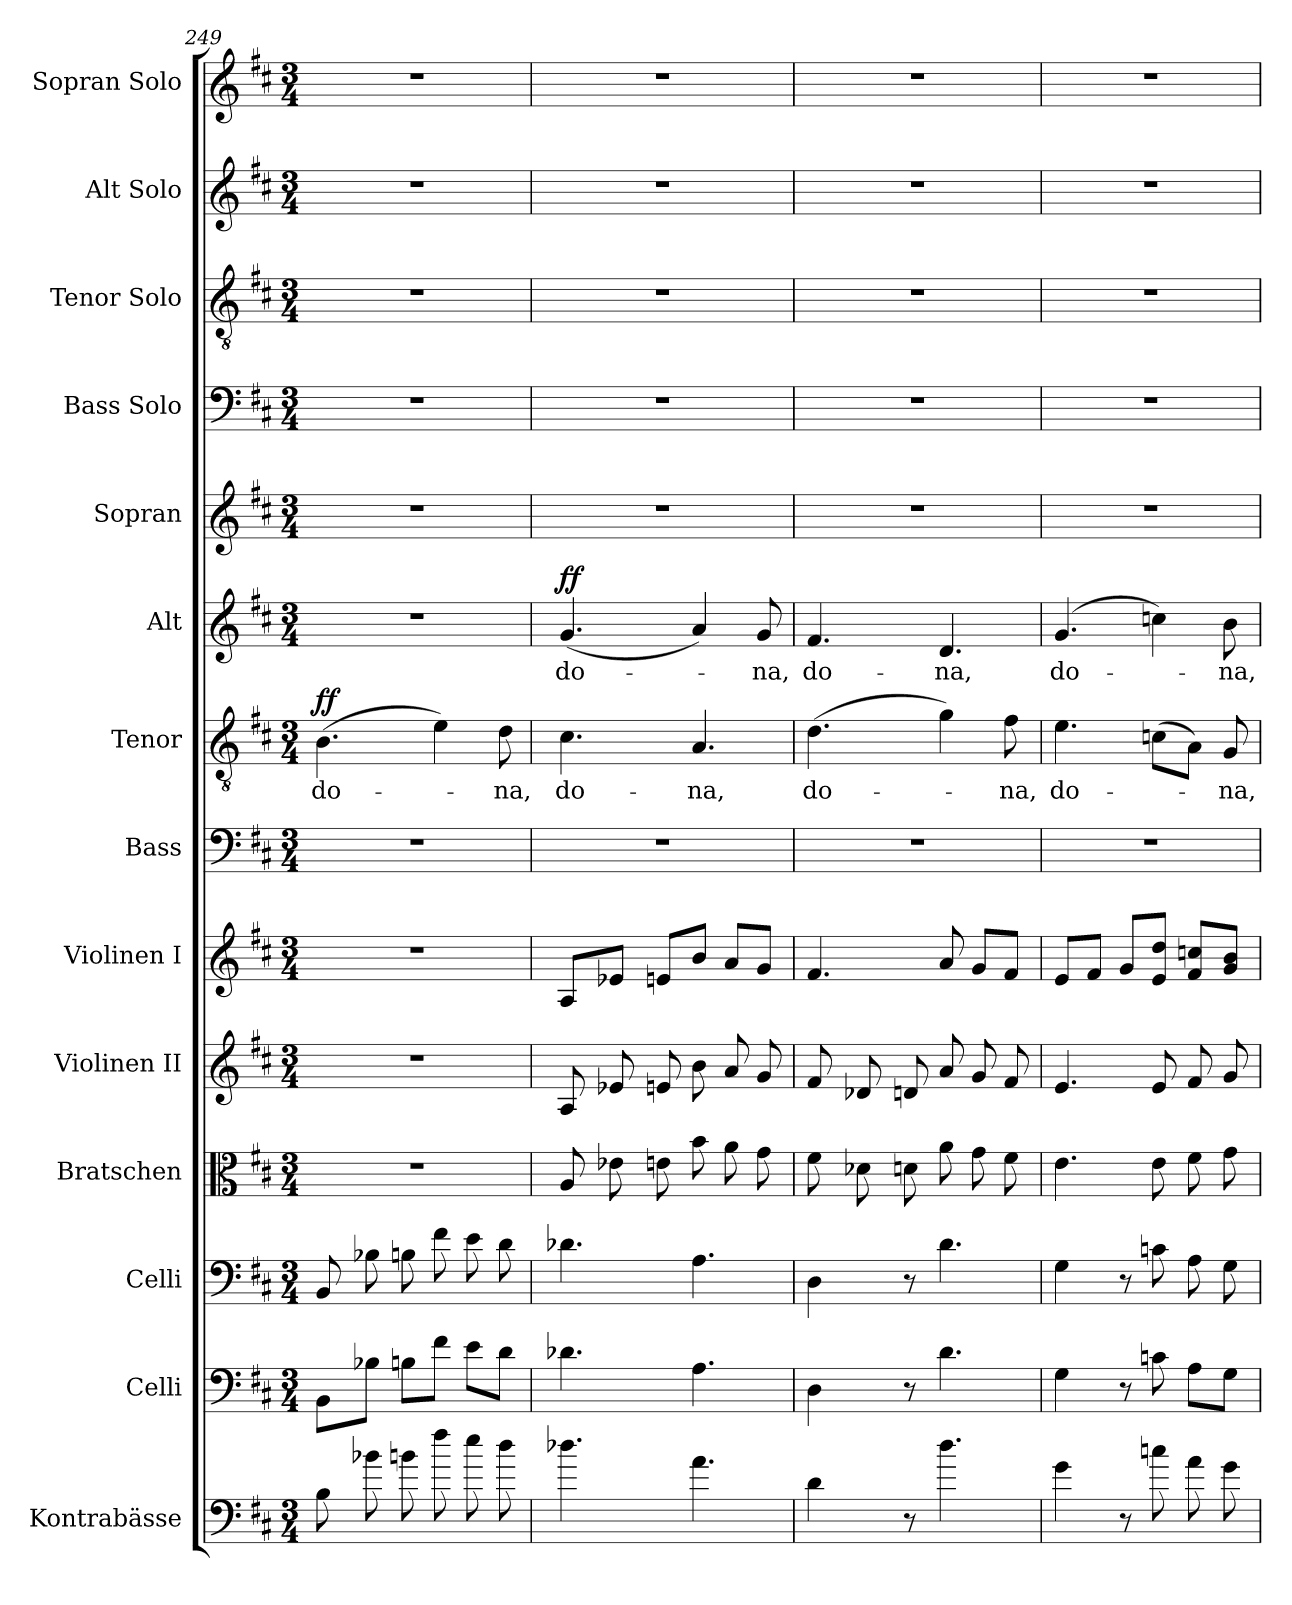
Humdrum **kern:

**kern	**kern	**kern	**kern	**kern	**kern	**kern	**kern	**text	**dynam	**kern	**text	**dynam	**kern	**kern	**kern	**kern	**kern
*part14	*part13	*part12	*part11	*part10	*part9	*part8	*part7	*part7	*part7	*part6	*part6	*part6	*part5	*part4	*part3	*part2	*part1
*staff14	*staff13	*staff12	*staff11	*staff10	*staff9	*staff8	*staff7	*staff7	*staff7	*staff6	*staff6	*staff6	*staff5	*staff4	*staff3	*staff2	*staff1
*I"Kontrabässe	*I"Celli	*I"Celli	*I"Bratschen	*I"Violinen II	*I"Violinen I	*I"Bass	*I"Tenor	*	*	*I"Alt	*	*	*I"Sopran	*I"Bass Solo	*I"Tenor Solo	*I"Alt Solo	*I"Sopran Solo
*	*I'Cl.	*	*	*	*I'Vl.	*I'B.	*I'T.	*	*	*I'A.	*	*	*I'S.	*I'B.S.	*I'T.S.	*I'A.S.	*I'S.S.
*clefF4	*clefF4	*clefF4	*clefC3	*clefG2	*clefG2	*clefF4	*clefGv2	*	*	*clefG2	*	*	*clefG2	*clefF4	*clefGv2	*clefG2	*clefG2
*ITrd7c12	*	*	*	*	*	*	*	*	*	*	*	*	*	*	*	*	*
*k[f#c#]	*k[f#c#]	*k[f#c#]	*k[f#c#]	*k[f#c#]	*k[f#c#]	*k[f#c#]	*k[f#c#]	*	*	*k[f#c#]	*	*	*k[f#c#]	*k[f#c#]	*k[f#c#]	*k[f#c#]	*k[f#c#]
*	*D:	*D:	*D:	*D:	*D:	*D:	*D:	*	*	*D:	*	*	*D:	*D:	*D:	*D:	*D:
*M3/4	*M3/4	*M3/4	*M3/4	*M3/4	*M3/4	*M3/4	*M3/4	*	*	*M3/4	*	*	*M3/4	*M3/4	*M3/4	*M3/4	*M3/4
=249	=249	=249	=249	=249	=249	=249	=249	=249	=249	=249	=249	=249	=249	=249	=249	=249	=249
!	!	!	!	!	!	!	!	!LO:LY:b	!LO:DY:a	!	!	!	!	!	!	!	!
8BB\	8BB\L	8BB/	2.r	2.r	2.r	2.r	(>4.B\	-do-	ff	2.r	.	.	2.r	2.r	2.r	2.r	2.r
8B-X\	8B-X\J	8B-X\	.	.	.	.	.	.	.	.	.	.	.	.	.	.	.
8Bn\	8Bn\L	8Bn\	.	.	.	.	.	.	.	.	.	.	.	.	.	.	.
8f#\	8f#\J	8f#\	.	.	.	.	4e\)	.	.	.	.	.	.	.	.	.	.
8e\	8e\L	8e\	.	.	.	.	.	.	.	.	.	.	.	.	.	.	.
!	!	!	!	!	!	!	!	!LO:LY:b	!	!	!	!	!	!	!	!	!
8d\	8d\J	8d\	.	.	.	.	8d\	na,	.	.	.	.	.	.	.	.	.
=250	=250	=250	=250	=250	=250	=250	=250	=250	=250	=250	=250	=250	=250	=250	=250	=250	=250
!	!	!	!	!	!	!	!	!LO:LY:b	!	!	!LO:LY:b	!LO:DY:a	!	!	!	!	!
4.d-X\	4.d-X\	4.d-X\	8A/	8A/	8A/L	2.r	4.c#\	-do-	.	(<4.g/	-do-	ff	2.r	2.r	2.r	2.r	2.r
.	.	.	8e-X\	8e-X/	8e-X/J	.	.	.	.	.	.	.	.	.	.	.	.
.	.	.	8en\	8en/	8en/L	.	.	.	.	.	.	.	.	.	.	.	.
!	!	!	!	!	!	!	!	!LO:LY:b	!	!	!	!	!	!	!	!	!
4.A\	4.A\	4.A\	8b\	8b\	8b/J	.	4.A/	na,	.	4a/)	.	.	.	.	.	.	.
.	.	.	8a\	8a/	8a/L	.	.	.	.	.	.	.	.	.	.	.	.
!	!	!	!	!	!	!	!	!	!	!	!LO:LY:b	!	!	!	!	!	!
.	.	.	8g\	8g/	8g/J	.	.	.	.	8g/	na,	.	.	.	.	.	.
=251	=251	=251	=251	=251	=251	=251	=251	=251	=251	=251	=251	=251	=251	=251	=251	=251	=251
!	!	!	!	!	!	!	!	!LO:LY:b	!	!	!LO:LY:b	!	!	!	!	!	!
4D\	4D\	4D\	8f#\	8f#/	4.f#/	2.r	(>4.d\	-do-	.	4.f#/	-do-	.	2.r	2.r	2.r	2.r	2.r
.	.	.	8d-X\	8d-X/	.	.	.	.	.	.	.	.	.	.	.	.	.
8r	8r	8r	8dn\	8dn/	.	.	.	.	.	.	.	.	.	.	.	.	.
!	!	!	!	!	!	!	!	!	!	!	!LO:LY:b	!	!	!	!	!	!
4.d\	4.d\	4.d\	8a\	8a/	8a/	.	4g\)	.	.	4.d/	na,	.	.	.	.	.	.
.	.	.	8g\	8g/	8g/L	.	.	.	.	.	.	.	.	.	.	.	.
!	!	!	!	!	!	!	!	!LO:LY:b	!	!	!	!	!	!	!	!	!
.	.	.	8f#\	8f#/	8f#/J	.	8f#\	na,	.	.	.	.	.	.	.	.	.
=252	=252	=252	=252	=252	=252	=252	=252	=252	=252	=252	=252	=252	=252	=252	=252	=252	=252
!	!	!	!	!	!	!	!	!LO:LY:b	!	!	!LO:LY:b	!	!	!	!	!	!
4G\	4G\	4G\	4.e\	4.e/	8e/L	2.r	4.e\	-do-	.	(>4.g/	-do-	.	2.r	2.r	2.r	2.r	2.r
.	.	.	.	.	8f#/J	.	.	.	.	.	.	.	.	.	.	.	.
8r	8r	8r	.	.	8g/L	.	.	.	.	.	.	.	.	.	.	.	.
8cn\	8cn\	8cn\	8e\	8e/	8e/ 8dd/J	.	(>8cn\L	.	.	4ccn\)	.	.	.	.	.	.	.
8A\	8A\L	8A\	8f#\	8f#/	8f#/ 8ccn/L	.	8A\J)	.	.	.	.	.	.	.	.	.	.
!	!	!	!	!	!	!	!	!LO:LY:b	!	!	!LO:LY:b	!	!	!	!	!	!
8G\	8G\J	8G\	8g\	8g/	8g/ 8b/J	.	8G/	na,	.	8b\	na,	.	.	.	.	.	.
=	=	=	=	=	=	=	=	=	=	=	=	=	=	=	=	=	=
*-	*-	*-	*-	*-	*-	*-	*-	*-	*-	*-	*-	*-	*-	*-	*-	*-	*-
